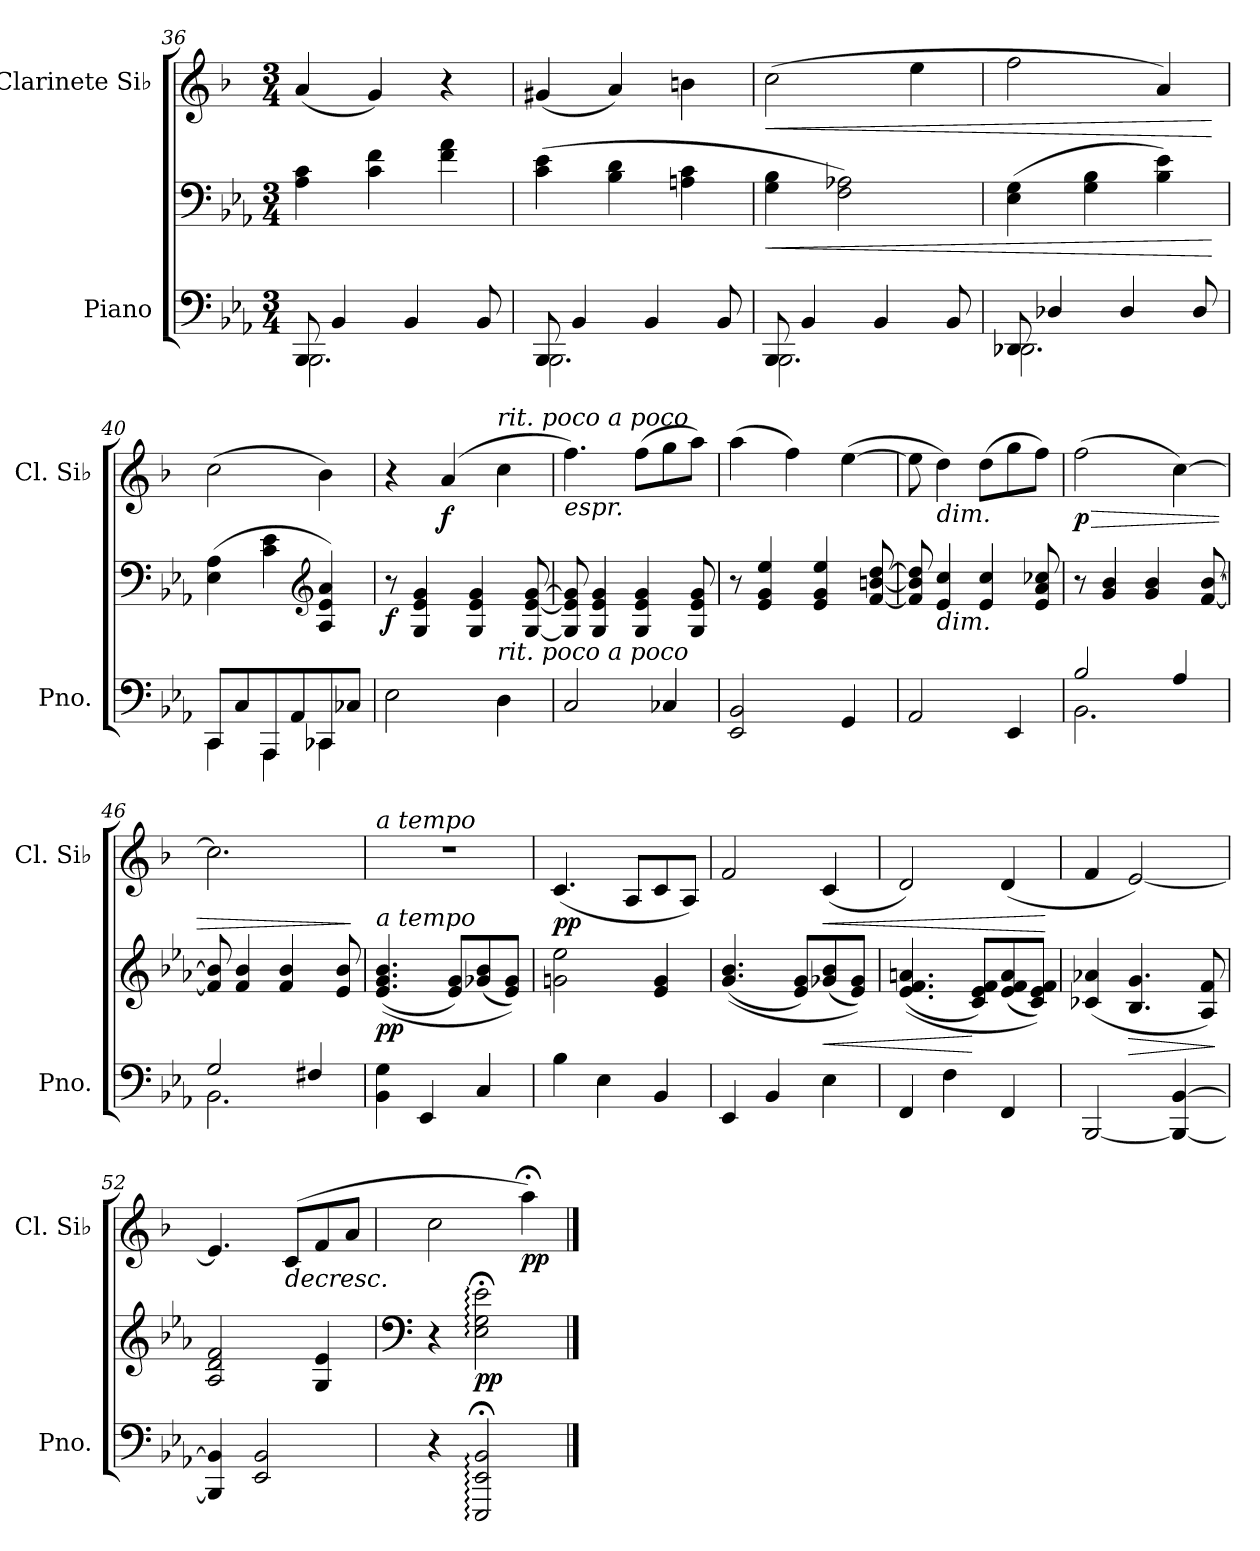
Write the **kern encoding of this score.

**kern	**kern	**dynam	**kern	**dynam
*part2	*part2	*part2	*part1	*part1
*staff3	*staff2	*staff2/3	*staff1	*staff1
*I"Piano	*	*	*I"Clarinete Si♭	*
*I'Pno.	*	*	*I'Cl. Si♭	*
!!LO:LB:g=z
*clefF4	*clefF4	*	*clefG2	*
*	*	*	*ITrd1c2	*
*k[b-e-a-]	*k[b-e-a-]	*	*k[b-e-a-]	*
*M3/4	*M3/4	*	*M3/4	*
=36	=36	=36	=36	=36
*^	*	*	*	*
8BBB-/	2.BBB-\	4A-\ 4c\	.	(<4g/	.
4BB-/	.	.	.	.	.
.	.	4c\ 4f\	.	4f/)	.
4BB-/	.	.	.	.	.
.	.	4f\ 4a-\	.	4r	.
8BB-/	.	.	.	.	.
=37	=37	=37	=37	=37	=37
8BBB-/	2.BBB-\	(>4c\ 4e-\	.	(<4f#X/	.
4BB-/	.	.	.	.	.
.	.	4B-\ 4d\	.	4g/)	.
4BB-/	.	.	.	.	.
.	.	4An\ 4c\	.	4an\	.
8BB-/	.	.	.	.	.
=38	=38	=38	=38	=38	=38
!	!	!	!LO:HP:b	!	!LO:HP:b
8BBB-/	2.BBB-\	4G\ 4B-\	<	(>2b-\	<
4BB-/	.	.	.	.	.
.	.	2F\ 2A-X\)	.	.	.
4BB-/	.	.	.	.	.
.	.	.	.	4dd\	.
8BB-/	.	.	.	.	.
=39	=39	=39	=39	=39	=39
8DD-X/	2.DD-\	(>4E-\ 4G\	.	2ee-\	.
4D-X/	.	.	.	.	.
.	.	4G\ 4B-\	.	.	.
4D-/	.	.	.	.	.
.	.	4B-\ 4e-\)	.	4g/)	.
8D-/	.	.	.	.	.
*v	*v	*	*	*	*
.	.	[	.	[
=40	=40	=40	=40	=40
*^	*	*	*	*
8CC/L	4CC\	(>4E-\ 4A-\	.	(>2b-\	.
8C/	.	.	.	.	.
8AAA-/	4AAA-\	4c\ 4e-\	.	.	.
8AA-/	.	.	.	.	.
*	*	*clefG2	*	*	*
8CC-X/	4CC-X\	4A-/ 4e-/ 4a-/)	.	4a-\)	.
8C-X/J	.	.	.	.	.
*v	*v	*	*	*	*
!!LO:LB:g=z
=41	=41	=41	=41	=41
!	!	!LO:DY:b	!	!
2E-\	8r	f	4r	.
.	4G/ 4e-/ 4g/	.	.	.
!	!	!	!	!LO:DY:b
.	.	.	(>4g/	f
.	4G/ 4e-/ 4g/	.	.	.
!	!	!	!LO:TX:a:i:t=rit. poco a poco	!
!LO:TX:a:i:t=rit. poco a poco	!	!	!	!
4D\	.	.	4b-\	.
.	[8G/ [8e-/ [8g/	.	.	.
=42	=42	=42	=42	=42
!	!	!	!LO:TX:b:i:t=espr.	!
2C/	8G/] 8e-/] 8g/]	.	4.ee-\)	.
.	4G/ 4e-/ 4g/	.	.	.
.	4G/ 4e-/ 4g/	.	(>8ee-\L	.
4C-X/	.	.	8ff\	.
.	8G/ 8e-/ 8g/	.	8gg\J)	.
=43	=43	=43	=43	=43
2EE-/ 2BB-/	8r	.	(>4gg\	.
.	4e-/ 4g/ 4ee-/	.	.	.
.	.	.	4ee-\)	.
.	4e-/ 4g/ 4ee-/	.	.	.
4GG/	.	.	(>[4dd\	.
.	[8f/ [8bn/ [8dd/	.	.	.
=44	=44	=44	=44	=44
2AA-/	8f/] 8b/] 8dd/]	.	8dd\]	.
!	!	!	!LO:TX:b:i:t=dim.	!
!	!LO:TX:b:i:t=dim.	!	!	!
.	4e-/ 4cc/	.	4cc\)	.
.	4e-/ 4cc/	.	(>8cc\L	.
4EE-/	.	.	8ff\	.
.	8e-/ 8a-/ 8cc-X/	.	8ee-\J)	.
=45	=45	=45	=45	=45
*^	*	*	*	*
!	!	!	!	!	!LO:HP:b
!	!	!	!	!	!LO:DY:n=1:b
2B-/	2.BB-\	8r	.	(>2ee-\	> p
.	.	4g/ 4b-/	.	.	.
.	.	4g/ 4b-/	.	.	.
4A-/	.	.	.	[4b-\)	.
.	.	[8f/ [8b-/	.	.	.
=46	=46	=46	=46	=46	=46
2G/	2.BB-\	8f/] 8b-/]	.	2.b-\]	.
.	.	4f/ 4b-/	.	.	.
.	.	4f/ 4b-/	.	.	.
4F#X/	.	.	.	.	.
.	.	8e-/ 8b-/	.	.	.
*v	*v	*	*	*	*
.	.	.	.	]
!!LO:LB:g=z
=47	=47	=47	=47	=47
!	!	!	!LO:TX:a:i:t=a tempo	!
!	!LO:TX:a:i:t=a tempo	!	!	!
!	!	!LO:DY:b	!	!
4BB-\ 4G\	(<(>4.e-/ 4.g/ 4.b-/	pp	2.r	.
4EE-/	.	.	.	.
.	8e-/ 8g/L)	.	.	.
4C/	(<8g-X/ 8b-/	.	.	.
.	8e-/ 8g-/J))	.	.	.
=48	=48	=48	=48	=48
!	!	!	!	!LO:DY:b
4B-\	2gn\ 2ee-\	.	(<4.B-/	pp
4E-\	.	.	.	.
.	.	.	8G/L	.
4BB-/	4e-/ 4g/	.	8B-/	.
.	.	.	8G/J)	.
=49	=49	=49	=49	=49
4EE-/	(<(>4.g/ 4.b-/	.	2e-/	.
4BB-/	.	.	.	.
.	8e-/ 8g/L)	.	.	.
!	!	!LO:HP:b	!	!LO:HP:b
4E-\	(<8g-X/ 8b-/	<	(<4B-/	<
.	8e-/ 8g-/J))	.	.	.
=50	=50	=50	=50	=50
4FF/	(<(>4.e-/ 4.f/ 4.an/	.	2c/)	.
4F\	.	.	.	.
.	8c/ 8e-/ 8f/L)	[	.	.
4FF/	(<8e-/ 8f/ 8a/	.	(<4c/	.
.	8c/ 8e-/ 8f/J))	.	.	.
.	.	.	.	[
=51	=51	=51	=51	=51
[2BBB-/	(>4c-X/ 4a-X/	.	4e-/	.
!	!	!LO:HP:b	!	!
.	4.B-/ 4.g/	>	[2d/)	.
4BBB-/_ [4BB-/	.	.	.	.
.	8A-/ 8f/)	.	.	.
.	.	]	.	.
=52	=52	=52	=52	=52
4BBB-/] 4BB-/]	2A-/ 2d/ 2f/	.	4.d/]	.
2EE-/ 2BB-/	.	.	.	.
!	!	!	!	!LO:HP:b
.	.	.	(>8B-/L	>
.	4G/ 4e-/	.	8e-/	.
.	.	.	8g/J	.
=53	=53	=53	=53	=53
*	*clefF4	*	*	*
*	*	*	*MM40	*
4r	4r	.	2b-\	.
!	!	!LO:DY:b	!	!
2EEE-/;<: 2EE-/;<: 2BB-/;<:	2E-\;<: 2G\;<: 2e-\;<:	pp	.	.
!	!	!	!	!LO:DY:b
.	.	.	4gg;<\)	pp
.	.	.	.	]
==	==	==	==	==
*-	*-	*-	*-	*-
